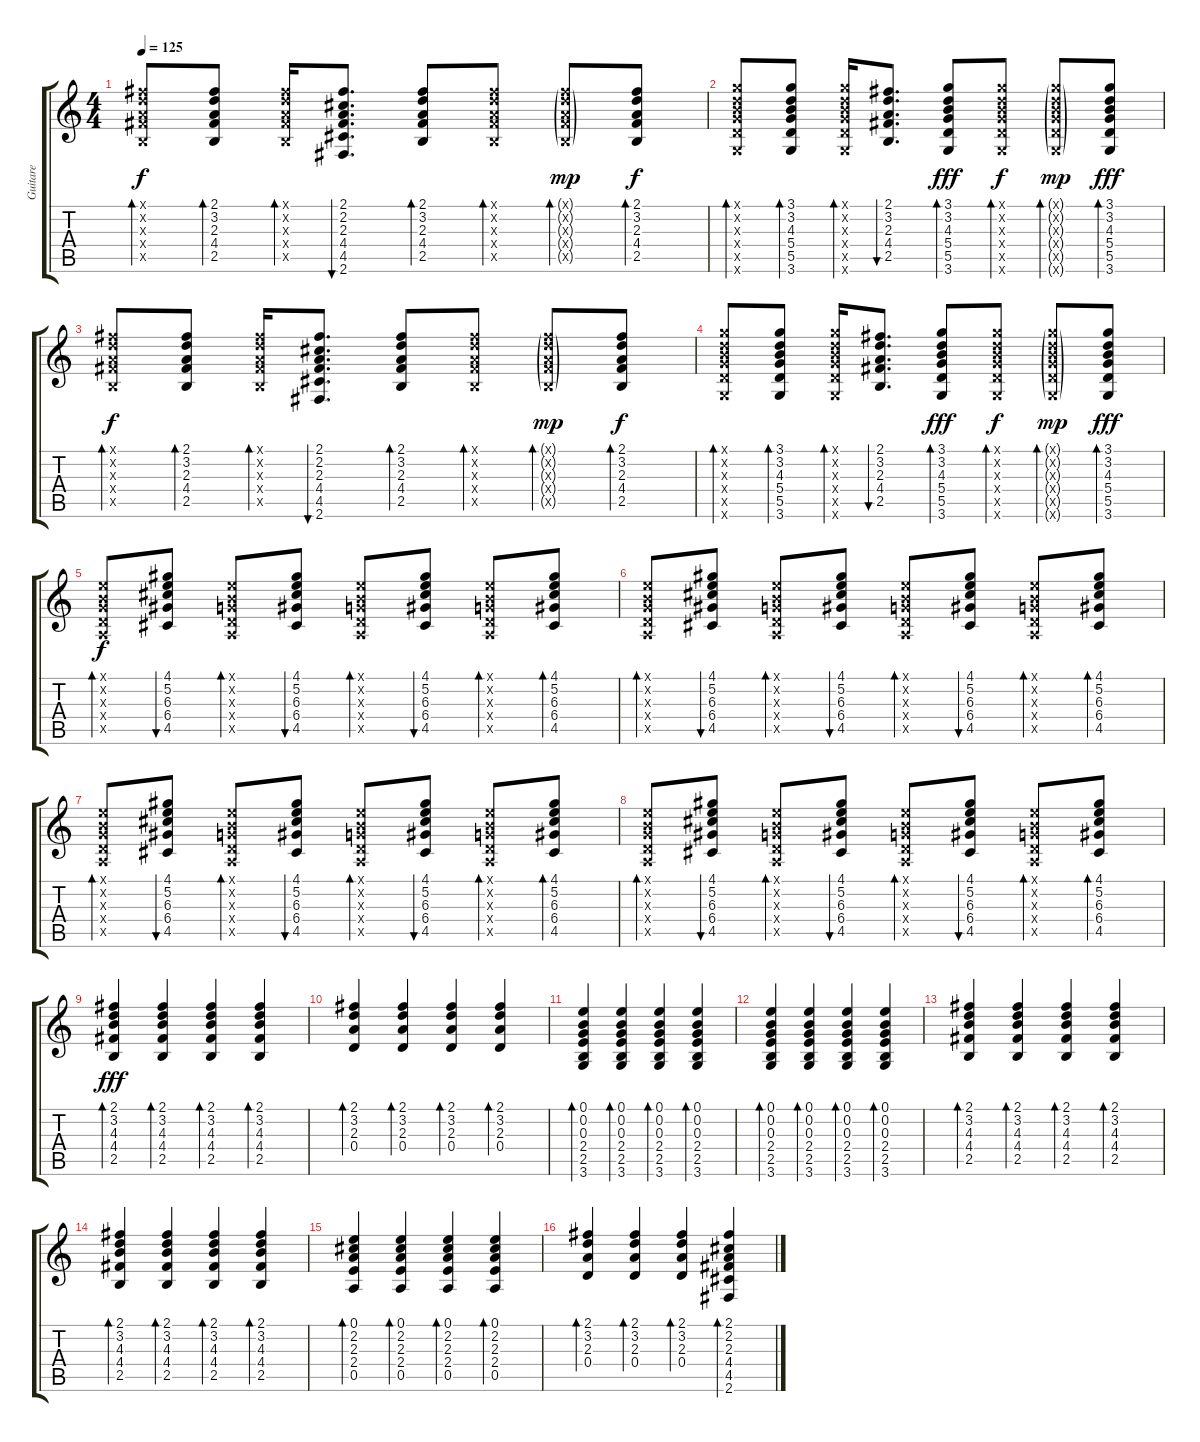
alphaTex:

\track ("Guitare" "Guitare") {instrument acousticguitarsteel}
\staff {score tabs}
\tuning (E4 B3 G3 D3 A2 E2) {hide}
\ts (4 4)
\tempo 125
\clef g2
\ks c
(2.1{x} 3.2{x} 2.3{x} 4.4{x} 2.5{x}).8{bd 60 dy f} (2.1 3.2 2.3 4.4 2.5).8{bd 60} (2.1{x} 3.2{x} 2.3{x} 4.4{x} 2.5{x}).16{bd 60} (2.1 2.2 2.3 4.4 4.5 2.6).8{d bu 60} (2.1 3.2 2.3 4.4 2.5).8{bd 60} (2.1{x} 3.2{x} 2.3{x} 4.4{x} 2.5{x}).8{bd 60} (2.1{g x} 3.2{g x} 2.3{g x} 4.4{g x} 2.5{g x}).8{bd 60 dy mp} (2.1 3.2 2.3 4.4 2.5).8{bd 60 dy f} |
(3.1{x} 3.2{x} 4.3{x} 5.4{x} 5.5{x} 3.6{x}).8{bd 60} (3.1 3.2 4.3 5.4 5.5 3.6).8{bd 60} (3.1{x} 3.2{x} 4.3{x} 5.4{x} 5.5{x} 3.6{x}).16{bd 60} (2.1 3.2 2.3 4.4 2.5).8{d bu 60} (3.1 3.2 4.3 5.4 5.5 3.6).8{bd 60 dy fff} (3.1{x} 3.2{x} 4.3{x} 5.4{x} 5.5{x} 3.6{x}).8{bd 60 dy f} (3.1{g x} 3.2{g x} 4.3{g x} 5.4{g x} 5.5{g x} 3.6{g x}).8{bd 60 dy mp} (3.1 3.2 4.3 5.4 5.5 3.6).8{bd 60 dy fff} |
(2.1{x} 3.2{x} 2.3{x} 4.4{x} 2.5{x}).8{bd 60 dy f} (2.1 3.2 2.3 4.4 2.5).8{bd 60} (2.1{x} 3.2{x} 2.3{x} 4.4{x} 2.5{x}).16{bd 60} (2.1 2.2 2.3 4.4 4.5 2.6).8{d bu 60} (2.1 3.2 2.3 4.4 2.5).8{bd 60} (2.1{x} 3.2{x} 2.3{x} 4.4{x} 2.5{x}).8{bd 60} (2.1{g x} 3.2{g x} 2.3{g x} 4.4{g x} 2.5{g x}).8{bd 60 dy mp} (2.1 3.2 2.3 4.4 2.5).8{bd 60 dy f} |
(3.1{x} 3.2{x} 4.3{x} 5.4{x} 5.5{x} 3.6{x}).8{bd 60} (3.1 3.2 4.3 5.4 5.5 3.6).8{bd 60} (3.1{x} 3.2{x} 4.3{x} 5.4{x} 5.5{x} 3.6{x}).16{bd 60} (2.1 3.2 2.3 4.4 2.5).8{d bu 60} (3.1 3.2 4.3 5.4 5.5 3.6).8{bd 60 dy fff} (3.1{x} 3.2{x} 4.3{x} 5.4{x} 5.5{x} 3.6{x}).8{bd 60 dy f} (3.1{g x} 3.2{g x} 4.3{g x} 5.4{g x} 5.5{g x} 3.6{g x}).8{bd 60 dy mp} (3.1 3.2 4.3 5.4 5.5 3.6).8{bd 60 dy fff} |
(0.1{x} 0.2{x} 0.3{x} 0.4{x} 0.5{x}).8{bd 60 dy f} (4.1 5.2 6.3 6.4 4.5).8{bu 60} (0.1{x} 0.2{x} 0.3{x} 0.4{x} 0.5{x}).8{bd 60} (4.1 5.2 6.3 6.4 4.5).8{bu 60} (0.1{x} 0.2{x} 0.3{x} 0.4{x} 0.5{x}).8{bd 60} (4.1 5.2 6.3 6.4 4.5).8{bu 60} (0.1{x} 0.2{x} 0.3{x} 0.4{x} 0.5{x}).8{bd 60} (4.1 5.2 6.3 6.4 4.5).8{bd 60} |
(0.1{x} 0.2{x} 0.3{x} 0.4{x} 0.5{x}).8{bd 60} (4.1 5.2 6.3 6.4 4.5).8{bu 60} (0.1{x} 0.2{x} 0.3{x} 0.4{x} 0.5{x}).8{bd 60} (4.1 5.2 6.3 6.4 4.5).8{bu 60} (0.1{x} 0.2{x} 0.3{x} 0.4{x} 0.5{x}).8{bd 60} (4.1 5.2 6.3 6.4 4.5).8{bu 60} (0.1{x} 0.2{x} 0.3{x} 0.4{x} 0.5{x}).8{bd 60} (4.1 5.2 6.3 6.4 4.5).8{bd 60} |
(0.1{x} 0.2{x} 0.3{x} 0.4{x} 0.5{x}).8{bd 60} (4.1 5.2 6.3 6.4 4.5).8{bu 60} (0.1{x} 0.2{x} 0.3{x} 0.4{x} 0.5{x}).8{bd 60} (4.1 5.2 6.3 6.4 4.5).8{bu 60} (0.1{x} 0.2{x} 0.3{x} 0.4{x} 0.5{x}).8{bd 60} (4.1 5.2 6.3 6.4 4.5).8{bu 60} (0.1{x} 0.2{x} 0.3{x} 0.4{x} 0.5{x}).8{bd 60} (4.1 5.2 6.3 6.4 4.5).8{bd 60} |
(0.1{x} 0.2{x} 0.3{x} 0.4{x} 0.5{x}).8{bd 60} (4.1 5.2 6.3 6.4 4.5).8{bu 60} (0.1{x} 0.2{x} 0.3{x} 0.4{x} 0.5{x}).8{bd 60} (4.1 5.2 6.3 6.4 4.5).8{bu 60} (0.1{x} 0.2{x} 0.3{x} 0.4{x} 0.5{x}).8{bd 60} (4.1 5.2 6.3 6.4 4.5).8{bu 60} (0.1{x} 0.2{x} 0.3{x} 0.4{x} 0.5{x}).8{bd 60} (4.1 5.2 6.3 6.4 4.5).8{bd 60} |
(2.1 3.2 4.3 4.4 2.5).4{bd 60 dy fff} (2.1 3.2 4.3 4.4 2.5).4{bd 60} (2.1 3.2 4.3 4.4 2.5).4{bd 60} (2.1 3.2 4.3 4.4 2.5).4{bd 60} |
(2.1 3.2 2.3 0.4).4{bd 60} (2.1 3.2 2.3 0.4).4{bd 60} (2.1 3.2 2.3 0.4).4{bd 60} (2.1 3.2 2.3 0.4).4{bd 60} |
(0.1 0.2 0.3 2.4 2.5 3.6).4{bd 60} (0.1 0.2 0.3 2.4 2.5 3.6).4{bd 60} (0.1 0.2 0.3 2.4 2.5 3.6).4{bd 60} (0.1 0.2 0.3 2.4 2.5 3.6).4{bd 60} |
(0.1 0.2 0.3 2.4 2.5 3.6).4{bd 60} (0.1 0.2 0.3 2.4 2.5 3.6).4{bd 60} (0.1 0.2 0.3 2.4 2.5 3.6).4{bd 60} (0.1 0.2 0.3 2.4 2.5 3.6).4{bd 60} |
(2.1 3.2 4.3 4.4 2.5).4{bd 60} (2.1 3.2 4.3 4.4 2.5).4{bd 60} (2.1 3.2 4.3 4.4 2.5).4{bd 60} (2.1 3.2 4.3 4.4 2.5).4{bd 60} |
(2.1 3.2 4.3 4.4 2.5).4{bd 60} (2.1 3.2 4.3 4.4 2.5).4{bd 60} (2.1 3.2 4.3 4.4 2.5).4{bd 60} (2.1 3.2 4.3 4.4 2.5).4{bd 60} |
(0.1 2.2 2.3 2.4 0.5).4{bd 60} (0.1 2.2 2.3 2.4 0.5).4{bd 60} (0.1 2.2 2.3 2.4 0.5).4{bd 60} (0.1 2.2 2.3 2.4 0.5).4{bd 60} |
(2.1 3.2 2.3 0.4).4{bd 60} (2.1 3.2 2.3 0.4).4{bd 60} (2.1 3.2 2.3 0.4).4{bd 60} (2.1 2.2 2.3 4.4 4.5 2.6).4{bd 60}
